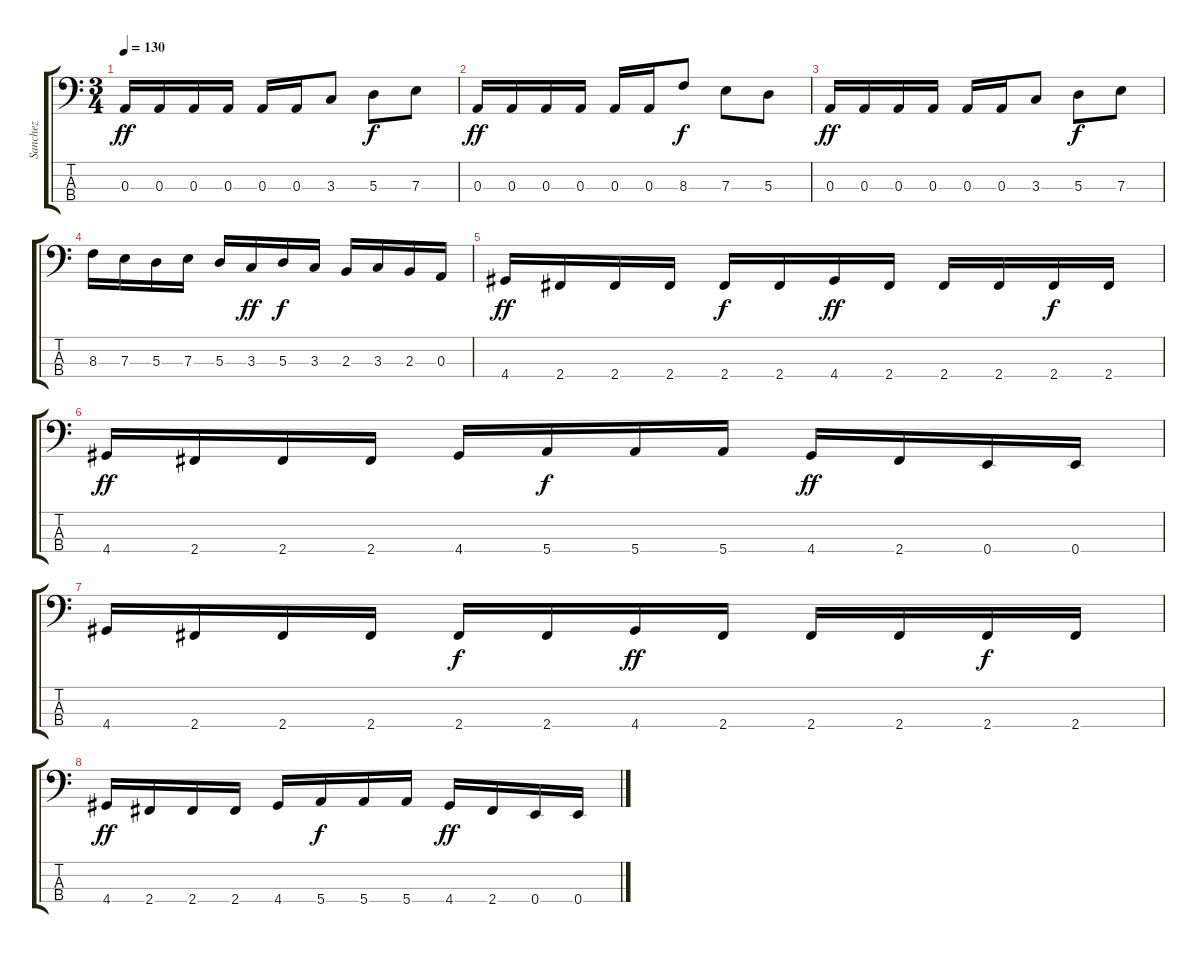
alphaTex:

\track ("Sanchez" "Sanchez") {instrument electricbassfinger}
\staff {score tabs}
\tuning (G2 D2 A1 E1) {hide}
\ts (3 4)
\tempo 130
\clef f4
\ks c
0.3.16{dy ff} 0.3.16 0.3.16 0.3.16 0.3.16 0.3.16 3.3.8 5.3.8{dy f} 7.3.8 |
0.3.16{dy ff} 0.3.16 0.3.16 0.3.16 0.3.16 0.3.16 8.3.8{dy f} 7.3.8 5.3.8 |
0.3.16{dy ff} 0.3.16 0.3.16 0.3.16 0.3.16 0.3.16 3.3.8 5.3.8{dy f} 7.3.8 |
8.3.16 7.3.16 5.3.16 7.3.16 5.3.16 3.3.16{dy ff} 5.3.16{dy f} 3.3.16 2.3.16 3.3.16 2.3.16 0.3.16 |
4.4.16{dy ff} 2.4.16 2.4.16 2.4.16 2.4.16{dy f} 2.4.16 4.4.16{dy ff} 2.4.16 2.4.16 2.4.16 2.4.16{dy f} 2.4.16 |
4.4.16{dy ff} 2.4.16 2.4.16 2.4.16 4.4.16 5.4.16{dy f} 5.4.16 5.4.16 4.4.16{dy ff} 2.4.16 0.4.16 0.4.16 |
4.4.16 2.4.16 2.4.16 2.4.16 2.4.16{dy f} 2.4.16 4.4.16{dy ff} 2.4.16 2.4.16 2.4.16 2.4.16{dy f} 2.4.16 |
4.4.16{dy ff} 2.4.16 2.4.16 2.4.16 4.4.16 5.4.16{dy f} 5.4.16 5.4.16 4.4.16{dy ff} 2.4.16 0.4.16 0.4.16
